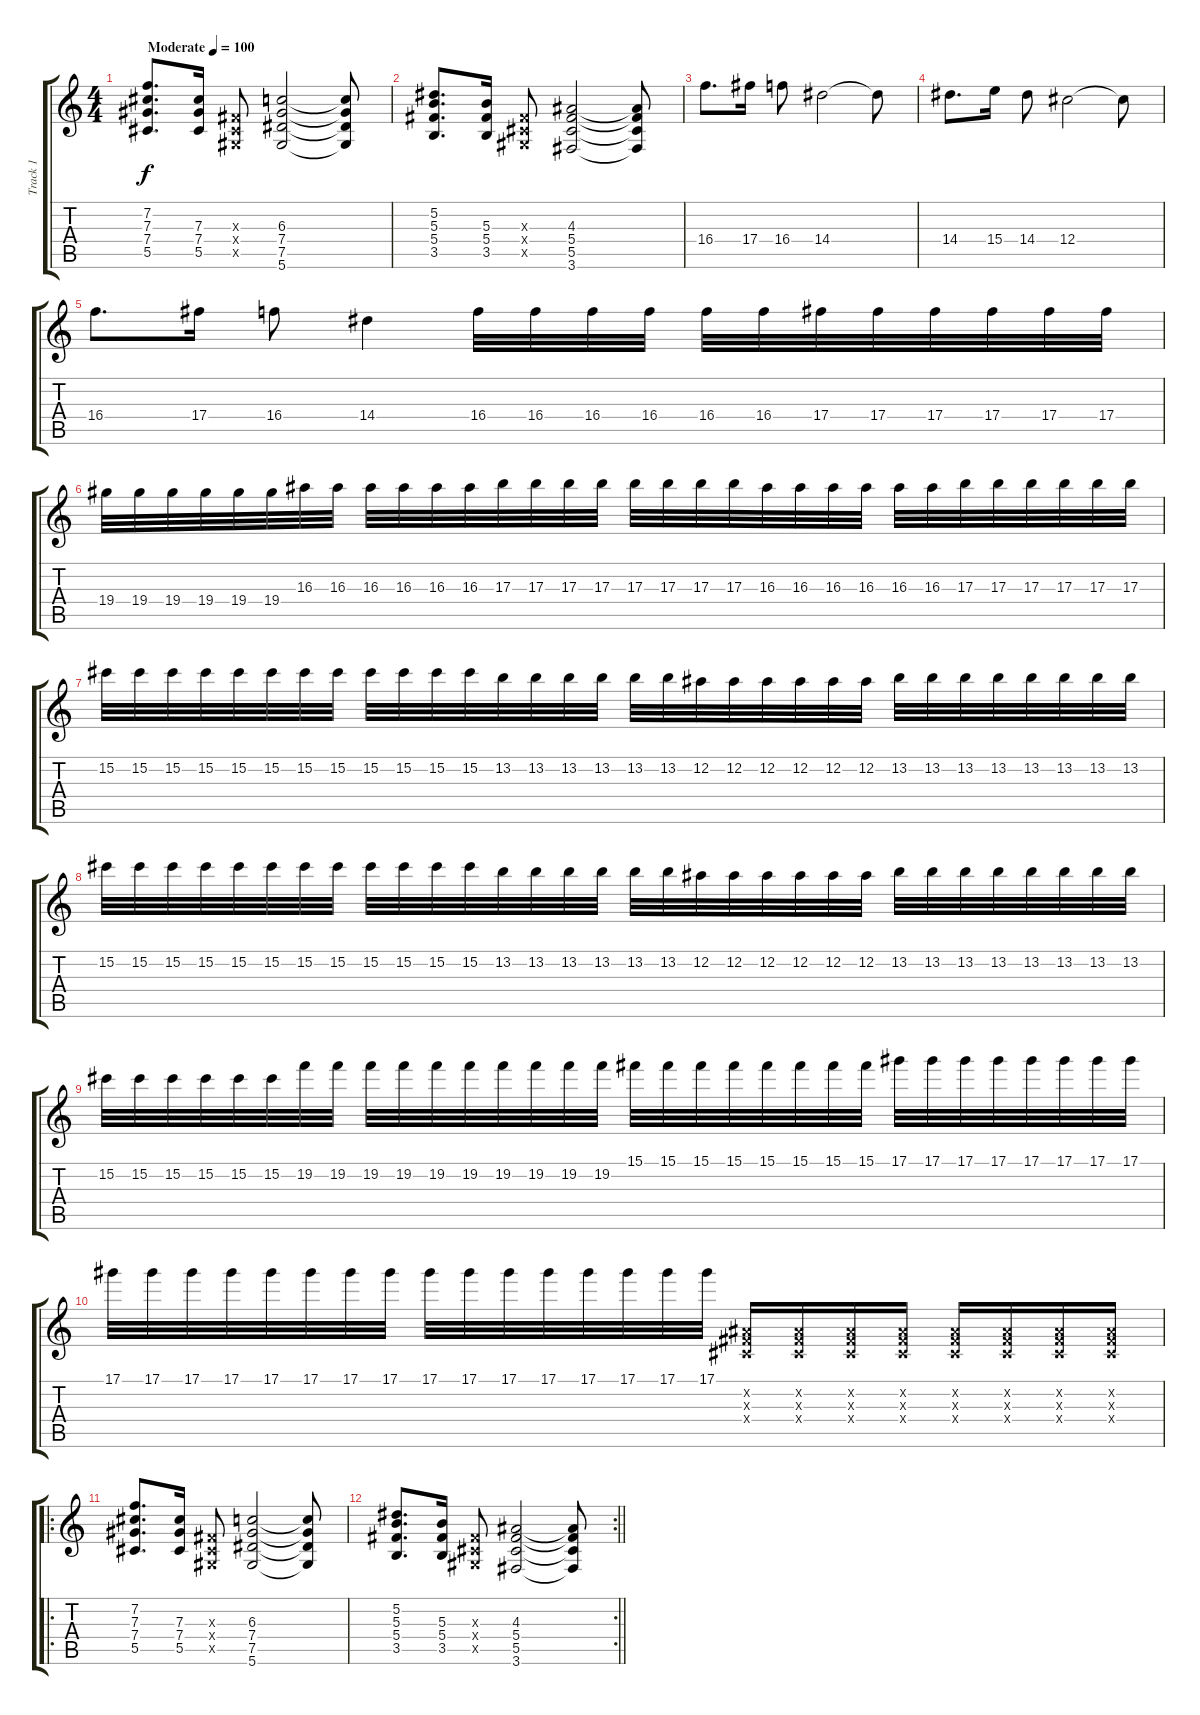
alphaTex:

\track ("Track 1" "Track 1") {instrument distortionguitar}
\staff {score tabs}
\tuning (Eb4 Bb3 Gb3 Db3 Ab2 Eb2) {hide}
\ts (4 4)
\tempo (100 "Moderate")
\clef g2
\ks c
(7.2 7.3 7.4 5.5).8{d dy f instrument distortionguitar} (7.3 7.4 5.5).16 (0.3{x} 0.4{x} 0.5{x}).8 (6.3 7.4 7.5 5.6).2 (6.3{t} 7.4{t} 7.5{t} 5.6{t}).8 |
(5.2 5.3 5.4 3.5).8{d} (5.3 5.4 3.5).16 (0.3{x} 0.4{x} 0.5{x}).8 (4.3 5.4 5.5 3.6).2 (4.3{t} 5.4{t} 5.5{t} 3.6{t}).8 |
16.4.8{d} 17.4.16 16.4.8 14.4.2 14.4{t}.8 |
14.4.8{d} 15.4.16 14.4.8 12.4.2 12.4{t}.8 |
16.4.8{d} 17.4.16 16.4.8 14.4.4 16.4.32 16.4.32 16.4.32 16.4.32 16.4.32 16.4.32 17.4.32 17.4.32 17.4.32 17.4.32 17.4.32 17.4.32 |
19.4.32 19.4.32 19.4.32 19.4.32 19.4.32 19.4.32 16.3.32 16.3.32 16.3.32 16.3.32 16.3.32 16.3.32 17.3.32 17.3.32 17.3.32 17.3.32 17.3.32 17.3.32 17.3.32 17.3.32 16.3.32 16.3.32 16.3.32 16.3.32 16.3.32 16.3.32 17.3.32 17.3.32 17.3.32 17.3.32 17.3.32 17.3.32 |
15.2.32 15.2.32 15.2.32 15.2.32 15.2.32 15.2.32 15.2.32 15.2.32 15.2.32 15.2.32 15.2.32 15.2.32 13.2.32 13.2.32 13.2.32 13.2.32 13.2.32 13.2.32 12.2.32 12.2.32 12.2.32 12.2.32 12.2.32 12.2.32 13.2.32 13.2.32 13.2.32 13.2.32 13.2.32 13.2.32 13.2.32 13.2.32 |
15.2.32 15.2.32 15.2.32 15.2.32 15.2.32 15.2.32 15.2.32 15.2.32 15.2.32 15.2.32 15.2.32 15.2.32 13.2.32 13.2.32 13.2.32 13.2.32 13.2.32 13.2.32 12.2.32 12.2.32 12.2.32 12.2.32 12.2.32 12.2.32 13.2.32 13.2.32 13.2.32 13.2.32 13.2.32 13.2.32 13.2.32 13.2.32 |
15.2.32 15.2.32 15.2.32 15.2.32 15.2.32 15.2.32 19.2.32 19.2.32 19.2.32 19.2.32 19.2.32 19.2.32 19.2.32 19.2.32 19.2.32 19.2.32 15.1.32 15.1.32 15.1.32 15.1.32 15.1.32 15.1.32 15.1.32 15.1.32 17.1.32 17.1.32 17.1.32 17.1.32 17.1.32 17.1.32 17.1.32 17.1.32 |
17.1.32 17.1.32 17.1.32 17.1.32 17.1.32 17.1.32 17.1.32 17.1.32 17.1.32 17.1.32 17.1.32 17.1.32 17.1.32 17.1.32 17.1.32 17.1.32 (0.2{x} 0.3{x} 0.4{x}).16 (0.2{x} 0.3{x} 0.4{x}).16 (0.2{x} 0.3{x} 0.4{x}).16 (0.2{x} 0.3{x} 0.4{x}).16 (0.2{x} 0.3{x} 0.4{x}).16 (0.2{x} 0.3{x} 0.4{x}).16 (0.2{x} 0.3{x} 0.4{x}).16 (0.2{x} 0.3{x} 0.4{x}).16 |
\ro
(7.2 7.3 7.4 5.5).8{d} (7.3 7.4 5.5).16 (0.3{x} 0.4{x} 0.5{x}).8 (6.3 7.4 7.5 5.6).2 (6.3{t} 7.4{t} 7.5{t} 5.6{t}).8 |
\rc 2
\barLineRight lightlight
(5.2 5.3 5.4 3.5).8{d} (5.3 5.4 3.5).16 (0.3{x} 0.4{x} 0.5{x}).8 (4.3 5.4 5.5 3.6).2 (4.3{t} 5.4{t} 5.5{t} 3.6{t}).8
